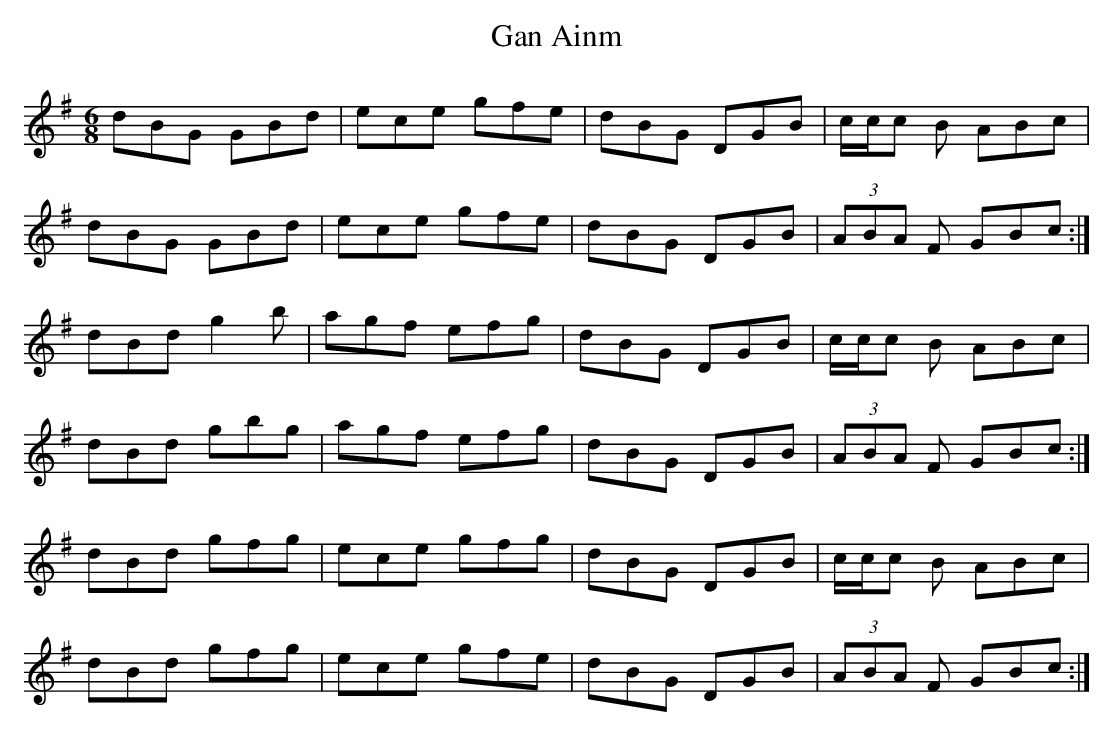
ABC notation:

X:1
T:Gan Ainm
M:6/8
K:G
dBG GBd|ece gfe|dBG DGB|c/c/c B ABc|
dBG GBd|ece gfe|dBG DGB|(3ABA F GBc:|
dBd g2b|agf efg|dBG DGB|c/c/c B ABc|
dBd gbg|agf efg|dBG DGB|(3ABA F GBc:|
dBd gfg|ece gfg|dBG DGB|c/c/c B ABc|
dBd gfg|ece gfe|dBG DGB|(3ABA F GBc:|
